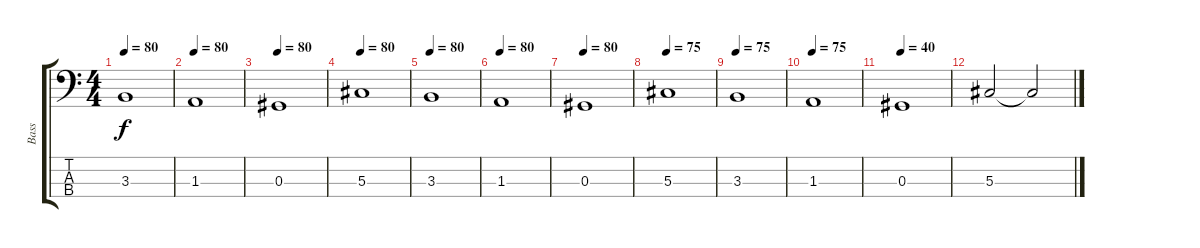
\track ("Bass" "Bass") {instrument electricbassfinger}
\staff {score tabs}
\tuning (Gb2 Db2 Ab1 Eb1) {hide}
\ts (4 4)
\tempo 80
\clef f4
\ks c
3.3.1{dy f} |
\tempo 80
1.3.1 |
\tempo 80
0.3.1 |
\tempo 80
5.3.1 |
\tempo 80
3.3.1 |
\tempo 80
1.3.1 |
\tempo 80
0.3.1 |
\tempo 75
5.3.1 |
\tempo 75
3.3.1 |
\tempo 75
1.3.1 |
\tempo 40
0.3.1 |
5.3.2 5.3{t}.2{volume 0}
